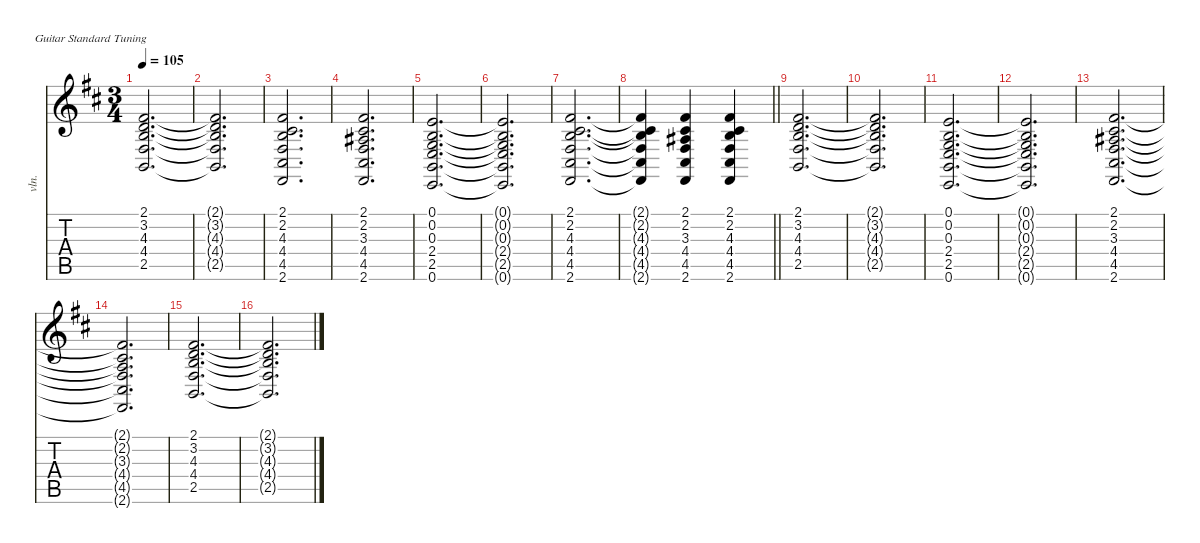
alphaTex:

\defaultSystemsLayout 4
\hideDynamics
\bracketExtendMode nobrackets
\track ("Key Pad" "vln.") {instrument synthstrings2}
\staff {score tabs}
\tuning (E4 B3 G3 D3 A2 E2)
\ts (3 4)
\tempo 105
\clef g2
\ks bminor
(2.1{acc #} 3.2{acc forcenatural} 4.3{acc forcenatural} 4.4{acc #} 2.5{acc forcenatural}).2{d dy f} |
(2.1{t acc #} 3.2{t acc forcenatural} 4.3{t acc forcenatural} 4.4{t acc #} 2.5{t acc forcenatural}).2{d} |
(2.1{acc #} 2.2{acc #} 4.3{acc forcenatural} 4.4{acc #} 4.5{acc #} 2.6{acc #}).2{d} |
(2.1{acc #} 2.2{acc #} 3.3{acc #} 4.4{acc #} 4.5{acc #} 2.6{acc #}).2{d} |
(0.1{acc forcenatural} 0.2{acc forcenatural} 0.3{acc forcenatural} 2.4{acc forcenatural} 2.5{acc forcenatural} 0.6{acc forcenatural}).2{d} |
(0.1{t acc forcenatural} 0.2{t acc forcenatural} 0.3{t acc forcenatural} 2.4{t acc forcenatural} 2.5{t acc forcenatural} 0.6{t acc forcenatural}).2{d} |
(2.1{acc #} 2.2{acc #} 4.3{acc forcenatural} 4.4{acc #} 4.5{acc #} 2.6{acc #}).2{d} |
\barLineRight lightlight
(2.1{t acc #} 2.2{t acc #} 4.3{t acc forcenatural} 4.4{t acc #} 4.5{t acc #} 2.6{t acc #}).4 (2.1{acc #} 2.2{acc #} 3.3{acc #} 4.4{acc #} 4.5{acc #} 2.6{acc #}).4 (2.1{acc #} 2.2{acc #} 4.3{acc forcenatural} 4.4{acc #} 4.5{acc #} 2.6{acc #}).4 |
\section ("" "")
(2.1{acc #} 3.2{acc forcenatural} 4.3{acc forcenatural} 4.4{acc #} 2.5{acc forcenatural}).2{d} |
(2.1{t acc #} 3.2{t acc forcenatural} 4.3{t acc forcenatural} 4.4{t acc #} 2.5{t acc forcenatural}).2{d} |
(0.1{acc forcenatural} 0.2{acc forcenatural} 0.3{acc forcenatural} 2.4{acc forcenatural} 2.5{acc forcenatural} 0.6{acc forcenatural}).2{d} |
(0.1{t acc forcenatural} 0.2{t acc forcenatural} 0.3{t acc forcenatural} 2.4{t acc forcenatural} 2.5{t acc forcenatural} 0.6{t acc forcenatural}).2{d} |
(2.1{acc #} 2.2{acc #} 3.3{acc #} 4.4{acc #} 4.5{acc #} 2.6{acc #}).2{d} |
(2.1{t acc #} 2.2{t acc #} 3.3{t acc #} 4.4{t acc #} 4.5{t acc #} 2.6{t acc #}).2{d} |
(2.1{acc #} 3.2{acc forcenatural} 4.3{acc forcenatural} 4.4{acc #} 2.5{acc forcenatural}).2{d} |
(2.1{t acc #} 3.2{t acc forcenatural} 4.3{t acc forcenatural} 4.4{t acc #} 2.5{t acc forcenatural}).2{d}
